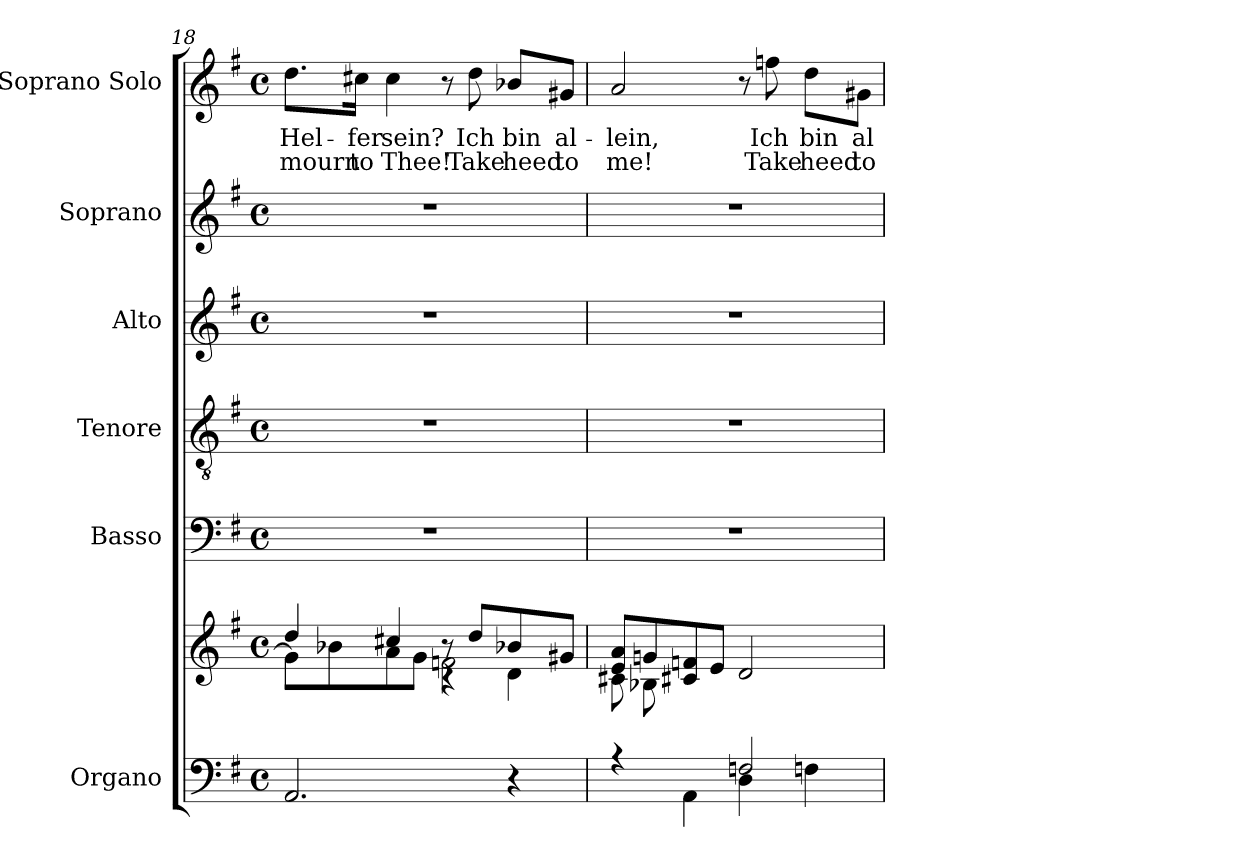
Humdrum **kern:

**kern	**kern	**kern	**kern	**kern	**kern	**kern	**text	**text
*part6	*part6	*part5	*part4	*part3	*part2	*part1	*part1	*part1
*staff7	*staff6	*staff5	*staff4	*staff3	*staff2	*staff1	*staff1	*staff1
*I"Organo	*	*I"Basso	*I"Tenore	*I"Alto	*I"Soprano	*I"Soprano Solo	*	*
*clefF4	*clefG2	*clefF4	*clefGv2	*clefG2	*clefG2	*clefG2	*	*
*k[f#]	*k[f#]	*k[f#]	*k[f#]	*k[f#]	*k[f#]	*k[f#]	*	*
*M4/4	*M4/4	*M4/4	*M4/4	*M4/4	*M4/4	*M4/4	*	*
*met(c)	*met(c)	*met(c)	*met(c)	*met(c)	*met(c)	*met(c)	*	*
=18	=18	=18	=18	=18	=18	=18	=18	=18
*	*^	*	*	*	*	*	*	*
*	*	*^	*	*	*	*	*	*	*
2.AA/	4dd/	8g\L]	2ryy	1r	1r	1r	1r	8.dd\L	Hel-	mourn
.	.	8b-X\	.	.	.	.	.	.	.	.
.	.	.	.	.	.	.	.	16cc#X\Jk	-fer	to
.	4cc#X/	8a\	.	.	.	.	.	4cc#\	sein?	Thee!
.	.	8g\J	.	.	.	.	.	.	.	.
.	8r	2fn\	4rc	.	.	.	.	8r	.	.
.	8dd/L	.	.	.	.	.	.	8dd\	Ich	Take
4r	8b-X/	.	4d\	.	.	.	.	8b-X/L	bin	heed
.	8g#X/J	.	.	.	.	.	.	8g#X/J	al-	to
*	*	*v	*v	*	*	*	*	*	*	*
!!LO:LB:g=z
=19	=19	=19	=19	=19	=19	=19	=19	=19	=19
*^	*	*	*	*	*	*	*	*	*
4ryy	4rA	8e/ 8a/L	8c#X\L	1r	1r	1r	1r	2a/	-lein,	me!
.	.	8gn/	8B-X\	.	.	.	.	.	.	.
8A/	4AA\	8c#X/ 8fn/	2.ryy	.	.	.	.	.	.	.
8G/J	.	8e/J	.	.	.	.	.	.	.	.
2Fn/	4D\	2d/	.	.	.	.	.	8r	.	.
.	.	.	.	.	.	.	.	8ffn\	Ich	Take
.	4Fn\	.	.	.	.	.	.	8dd\L	bin	heed
.	.	.	.	.	.	.	.	8g#X\J	al-	to
*v	*v	*	*	*	*	*	*	*	*	*
*	*v	*v	*	*	*	*	*	*	*
=	=	=	=	=	=	=	=	=
*-	*-	*-	*-	*-	*-	*-	*-	*-
